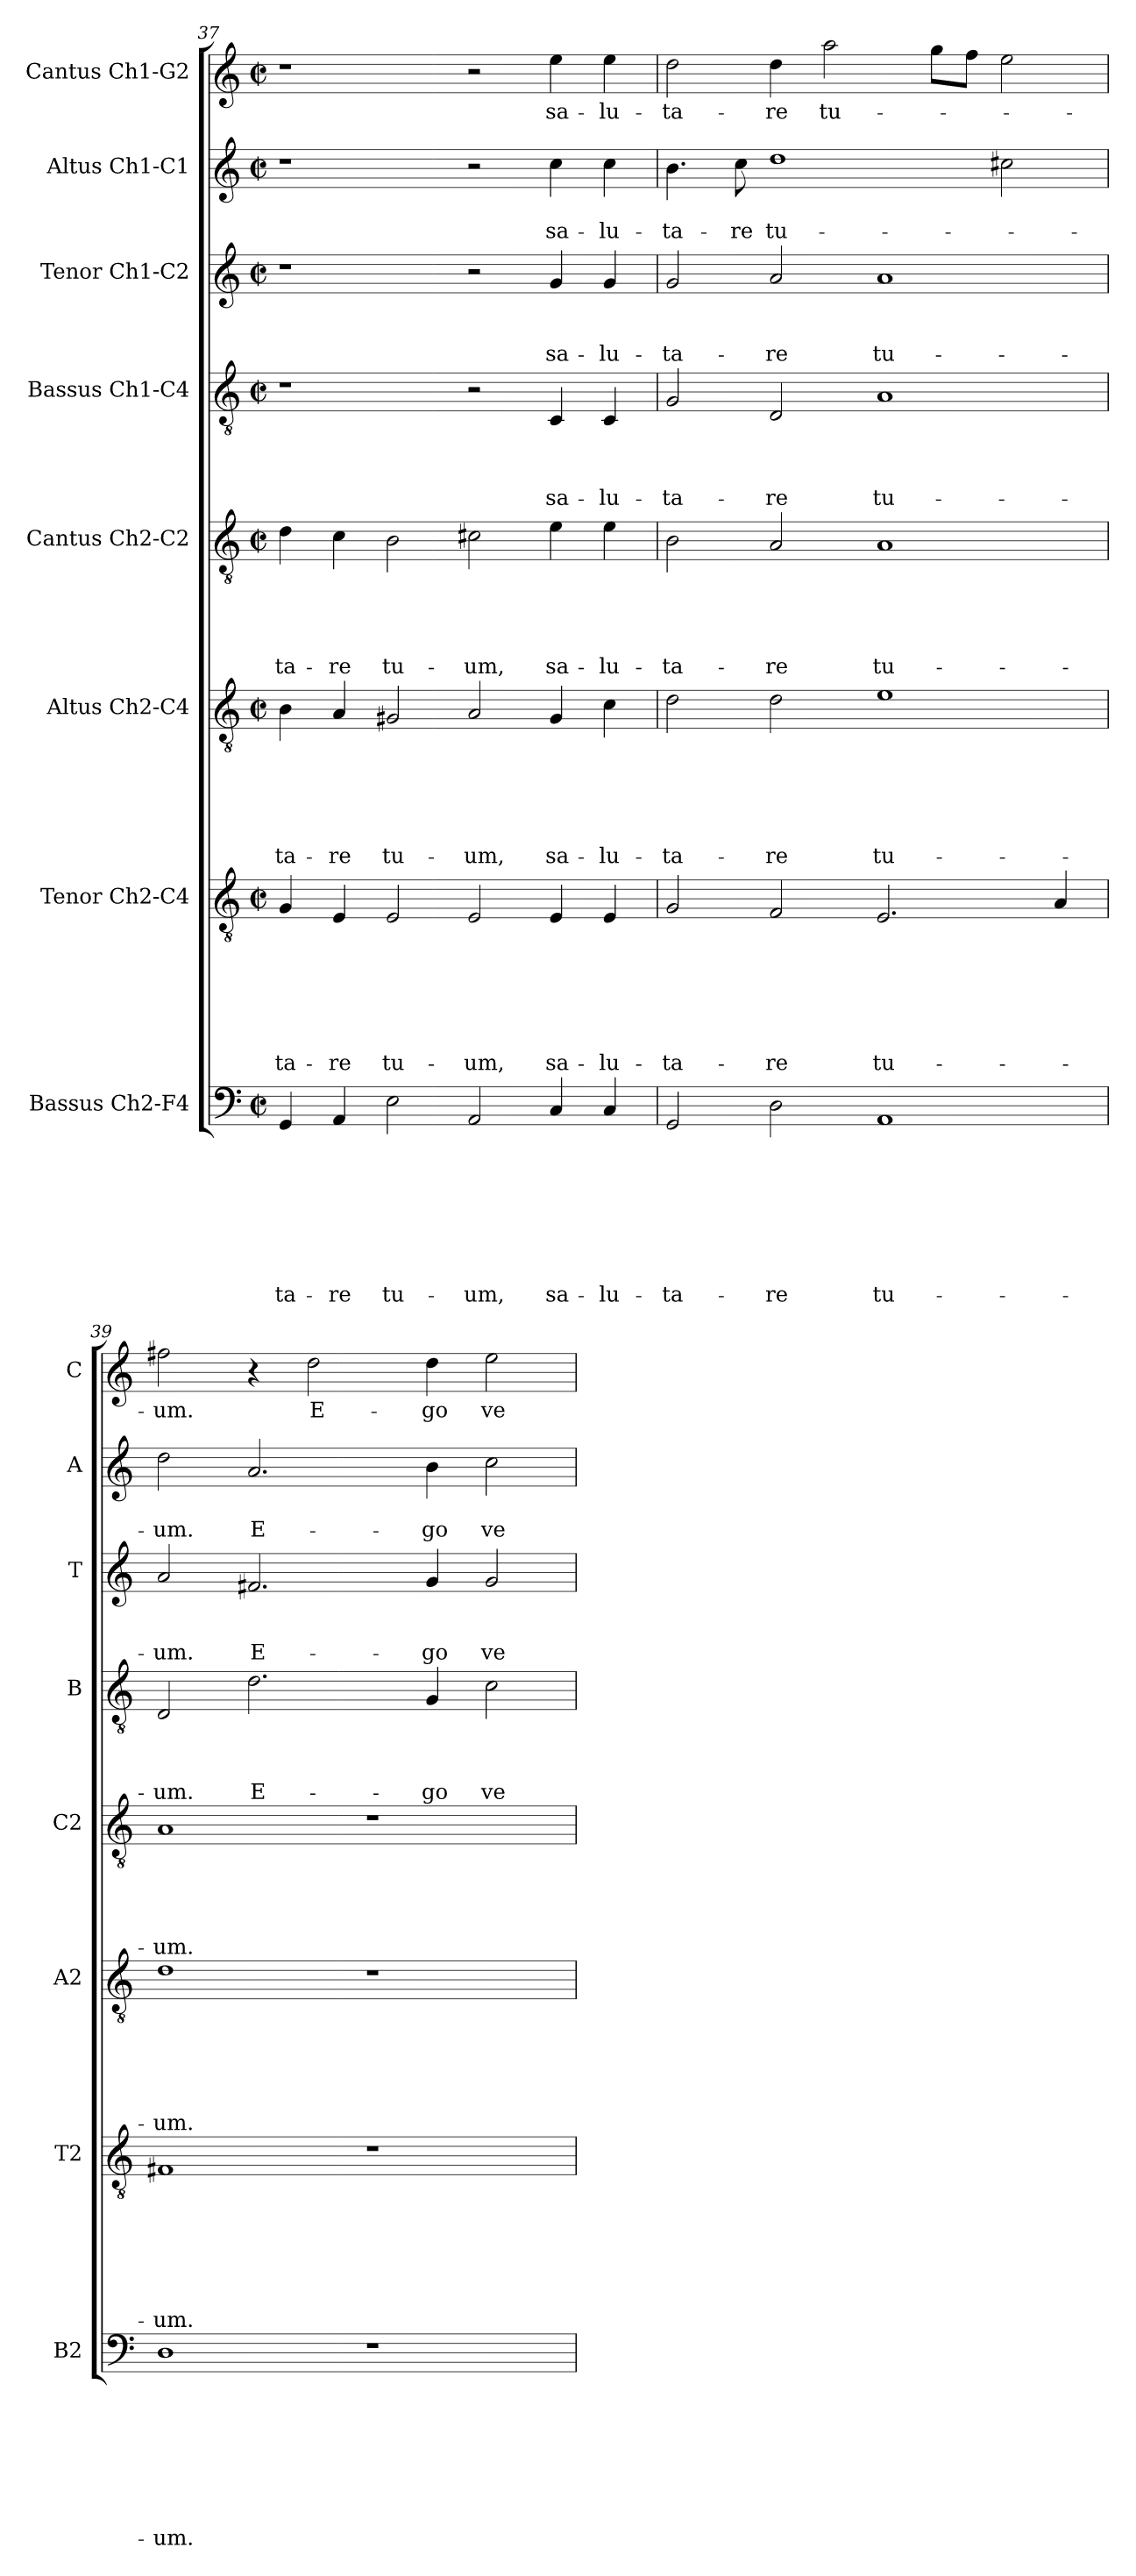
**kern	**text	**text	**text	**text	**text	**text	**text	**text	**kern	**text	**text	**text	**text	**text	**text	**text	**kern	**text	**text	**text	**text	**text	**text	**kern	**text	**text	**text	**text	**text	**kern	**text	**text	**text	**text	**kern	**text	**text	**text	**kern	**text	**text	**kern	**text
*part8	*part8	*part8	*part8	*part8	*part8	*part8	*part8	*part8	*part7	*part7	*part7	*part7	*part7	*part7	*part7	*part7	*part6	*part6	*part6	*part6	*part6	*part6	*part6	*part5	*part5	*part5	*part5	*part5	*part5	*part4	*part4	*part4	*part4	*part4	*part3	*part3	*part3	*part3	*part2	*part2	*part2	*part1	*part1
*staff8	*staff8	*staff8	*staff8	*staff8	*staff8	*staff8	*staff8	*staff8	*staff7	*staff7	*staff7	*staff7	*staff7	*staff7	*staff7	*staff7	*staff6	*staff6	*staff6	*staff6	*staff6	*staff6	*staff6	*staff5	*staff5	*staff5	*staff5	*staff5	*staff5	*staff4	*staff4	*staff4	*staff4	*staff4	*staff3	*staff3	*staff3	*staff3	*staff2	*staff2	*staff2	*staff1	*staff1
*I"Bassus Ch2-F4	*	*	*	*	*	*	*	*	*I"Tenor Ch2-C4	*	*	*	*	*	*	*	*I"Altus Ch2-C4	*	*	*	*	*	*	*I"Cantus Ch2-C2	*	*	*	*	*	*I"Bassus Ch1-C4	*	*	*	*	*I"Tenor Ch1-C2	*	*	*	*I"Altus Ch1-C1	*	*	*I"Cantus Ch1-G2	*
*I'B2	*	*	*	*	*	*	*	*	*I'T2	*	*	*	*	*	*	*	*I'A2	*	*	*	*	*	*	*I'C2	*	*	*	*	*	*I'B	*	*	*	*	*I'T	*	*	*	*I'A	*	*	*I'C	*
*clefF4	*	*	*	*	*	*	*	*	*clefGv2	*	*	*	*	*	*	*	*clefGv2	*	*	*	*	*	*	*clefGv2	*	*	*	*	*	*clefGv2	*	*	*	*	*clefG2	*	*	*	*clefG2	*	*	*clefG2	*
*k[]	*	*	*	*	*	*	*	*	*k[]	*	*	*	*	*	*	*	*k[]	*	*	*	*	*	*	*k[]	*	*	*	*	*	*k[]	*	*	*	*	*k[]	*	*	*	*k[]	*	*	*k[]	*
*C:	*	*	*	*	*	*	*	*	*C:	*	*	*	*	*	*	*	*C:	*	*	*	*	*	*	*C:	*	*	*	*	*	*C:	*	*	*	*	*C:	*	*	*	*C:	*	*	*C:	*
*M2/2	*	*	*	*	*	*	*	*	*M2/2	*	*	*	*	*	*	*	*M2/2	*	*	*	*	*	*	*M2/2	*	*	*	*	*	*M2/2	*	*	*	*	*M2/2	*	*	*	*M2/2	*	*	*M2/2	*
*met(c|)	*	*	*	*	*	*	*	*	*met(c|)	*	*	*	*	*	*	*	*met(c|)	*	*	*	*	*	*	*met(c|)	*	*	*	*	*	*met(c|)	*	*	*	*	*met(c|)	*	*	*	*met(c|)	*	*	*met(c|)	*
=37	=37	=37	=37	=37	=37	=37	=37	=37	=37	=37	=37	=37	=37	=37	=37	=37	=37	=37	=37	=37	=37	=37	=37	=37	=37	=37	=37	=37	=37	=37	=37	=37	=37	=37	=37	=37	=37	=37	=37	=37	=37	=37	=37
!	!	!	!	!	!	!	!	!LO:LY:b	!	!	!	!	!	!	!	!LO:LY:b	!	!	!	!	!	!	!LO:LY:b	!	!	!	!	!	!LO:LY:b	!	!	!	!	!	!	!	!	!	!	!	!	!	!
4GG/	.	.	.	.	.	.	.	-ta-	4G/	.	.	.	.	.	.	-ta-	4B\	.	.	.	.	.	-ta-	4d\	.	.	.	.	-ta-	1r	.	.	.	.	1r	.	.	.	1r	.	.	1r	.
!	!	!	!	!	!	!	!	!LO:LY:b	!	!	!	!	!	!	!	!LO:LY:b	!	!	!	!	!	!	!LO:LY:b	!	!	!	!	!	!LO:LY:b	!	!	!	!	!	!	!	!	!	!	!	!	!	!
4AA/	.	.	.	.	.	.	.	-re	4E/	.	.	.	.	.	.	-re	4A/	.	.	.	.	.	-re	4c\	.	.	.	.	-re	.	.	.	.	.	.	.	.	.	.	.	.	.	.
!	!	!	!	!	!	!	!	!LO:LY:b	!	!	!	!	!	!	!	!LO:LY:b	!	!	!	!	!	!	!LO:LY:b	!	!	!	!	!	!LO:LY:b	!	!	!	!	!	!	!	!	!	!	!	!	!	!
2E\	.	.	.	.	.	.	.	tu-	2E/	.	.	.	.	.	.	tu-	2G#X/	.	.	.	.	.	tu-	2B\	.	.	.	.	tu-	.	.	.	.	.	.	.	.	.	.	.	.	.	.
!	!	!	!	!	!	!	!	!LO:LY:b	!	!	!	!	!	!	!	!LO:LY:b	!	!	!	!	!	!	!LO:LY:b	!	!	!	!	!	!LO:LY:b	!	!	!	!	!	!	!	!	!	!	!	!	!	!
2AA/	.	.	.	.	.	.	.	-um,	2E/	.	.	.	.	.	.	-um,	2A/	.	.	.	.	.	-um,	2c#X\	.	.	.	.	-um,	2r	.	.	.	.	2r	.	.	.	2r	.	.	2r	.
!	!	!	!	!	!	!	!	!LO:LY:b	!	!	!	!	!	!	!	!LO:LY:b	!	!	!	!	!	!	!LO:LY:b	!	!	!	!	!	!LO:LY:b	!	!	!	!	!LO:LY:b	!	!	!	!LO:LY:b	!	!	!LO:LY:b	!	!LO:LY:b
4C/	.	.	.	.	.	.	.	sa-	4E/	.	.	.	.	.	.	sa-	4G#/	.	.	.	.	.	sa-	4e\	.	.	.	.	sa-	4C/	.	.	.	sa-	4g/	.	.	sa-	4cc\	.	sa-	4ee\	sa-
!	!	!	!	!	!	!	!	!LO:LY:b	!	!	!	!	!	!	!	!LO:LY:b	!	!	!	!	!	!	!LO:LY:b	!	!	!	!	!	!LO:LY:b	!	!	!	!	!LO:LY:b	!	!	!	!LO:LY:b	!	!	!LO:LY:b	!	!LO:LY:b
4C/	.	.	.	.	.	.	.	-lu-	4E/	.	.	.	.	.	.	-lu-	4c\	.	.	.	.	.	-lu-	4e\	.	.	.	.	-lu-	4C/	.	.	.	-lu-	4g/	.	.	-lu-	4cc\	.	-lu-	4ee\	-lu-
=38	=38	=38	=38	=38	=38	=38	=38	=38	=38	=38	=38	=38	=38	=38	=38	=38	=38	=38	=38	=38	=38	=38	=38	=38	=38	=38	=38	=38	=38	=38	=38	=38	=38	=38	=38	=38	=38	=38	=38	=38	=38	=38	=38
!	!	!	!	!	!	!	!	!LO:LY:b	!	!	!	!	!	!	!	!LO:LY:b	!	!	!	!	!	!	!LO:LY:b	!	!	!	!	!	!LO:LY:b	!	!	!	!	!LO:LY:b	!	!	!	!LO:LY:b	!	!	!LO:LY:b	!	!LO:LY:b
2GG/	.	.	.	.	.	.	.	-ta-	2G/	.	.	.	.	.	.	-ta-	2d\	.	.	.	.	.	-ta-	2B\	.	.	.	.	-ta-	2G/	.	.	.	-ta-	2g/	.	.	-ta-	4.b\	.	-ta-	2dd\	-ta-
!	!	!	!	!	!	!	!	!	!	!	!	!	!	!	!	!	!	!	!	!	!	!	!	!	!	!	!	!	!	!	!	!	!	!	!	!	!	!	!	!	!LO:LY:b	!	!
.	.	.	.	.	.	.	.	.	.	.	.	.	.	.	.	.	.	.	.	.	.	.	.	.	.	.	.	.	.	.	.	.	.	.	.	.	.	.	8cc\	.	-re	.	.
!	!	!	!	!	!	!	!	!LO:LY:b	!	!	!	!	!	!	!	!LO:LY:b	!	!	!	!	!	!	!LO:LY:b	!	!	!	!	!	!LO:LY:b	!	!	!	!	!LO:LY:b	!	!	!	!LO:LY:b	!	!	!LO:LY:b	!	!LO:LY:b
2D\	.	.	.	.	.	.	.	-re	2F/	.	.	.	.	.	.	-re	2d\	.	.	.	.	.	-re	2A/	.	.	.	.	-re	2D/	.	.	.	-re	2a/	.	.	-re	1dd	.	tu-	4dd\	-re
!	!	!	!	!	!	!	!	!	!	!	!	!	!	!	!	!	!	!	!	!	!	!	!	!	!	!	!	!	!	!	!	!	!	!	!	!	!	!	!	!	!	!	!LO:LY:b
.	.	.	.	.	.	.	.	.	.	.	.	.	.	.	.	.	.	.	.	.	.	.	.	.	.	.	.	.	.	.	.	.	.	.	.	.	.	.	.	.	.	2aa\	tu-
!	!	!	!	!	!	!	!	!LO:LY:b	!	!	!	!	!	!	!	!LO:LY:b	!	!	!	!	!	!	!LO:LY:b	!	!	!	!	!	!LO:LY:b	!	!	!	!	!LO:LY:b	!	!	!	!LO:LY:b	!	!	!	!	!
1AA	.	.	.	.	.	.	.	tu-	2.E/	.	.	.	.	.	.	tu-	1e	.	.	.	.	.	tu-	1A	.	.	.	.	tu-	1A	.	.	.	tu-	1a	.	.	tu-	.	.	.	.	.
.	.	.	.	.	.	.	.	.	.	.	.	.	.	.	.	.	.	.	.	.	.	.	.	.	.	.	.	.	.	.	.	.	.	.	.	.	.	.	.	.	.	8gg\L	.
.	.	.	.	.	.	.	.	.	.	.	.	.	.	.	.	.	.	.	.	.	.	.	.	.	.	.	.	.	.	.	.	.	.	.	.	.	.	.	.	.	.	8ff\J	.
.	.	.	.	.	.	.	.	.	.	.	.	.	.	.	.	.	.	.	.	.	.	.	.	.	.	.	.	.	.	.	.	.	.	.	.	.	.	.	2cc#X\	.	.	2ee\	.
.	.	.	.	.	.	.	.	.	4A/	.	.	.	.	.	.	.	.	.	.	.	.	.	.	.	.	.	.	.	.	.	.	.	.	.	.	.	.	.	.	.	.	.	.
!!LO:LB:g=z
=39	=39	=39	=39	=39	=39	=39	=39	=39	=39	=39	=39	=39	=39	=39	=39	=39	=39	=39	=39	=39	=39	=39	=39	=39	=39	=39	=39	=39	=39	=39	=39	=39	=39	=39	=39	=39	=39	=39	=39	=39	=39	=39	=39
!	!	!	!	!	!	!	!	!LO:LY:b	!	!	!	!	!	!	!	!LO:LY:b	!	!	!	!	!	!	!LO:LY:b	!	!	!	!	!	!LO:LY:b	!	!	!	!	!LO:LY:b	!	!	!	!LO:LY:b	!	!	!LO:LY:b	!	!LO:LY:b
1D	.	.	.	.	.	.	.	-um.	1F#X	.	.	.	.	.	.	-um.	1d	.	.	.	.	.	-um.	1A	.	.	.	.	-um.	2D/	.	.	.	-um.	2a/	.	.	-um.	2dd\	.	-um.	2ff#X\	-um.
!	!	!	!	!	!	!	!	!	!	!	!	!	!	!	!	!	!	!	!	!	!	!	!	!	!	!	!	!	!	!	!	!	!	!LO:LY:b	!	!	!	!LO:LY:b	!	!	!LO:LY:b	!	!
.	.	.	.	.	.	.	.	.	.	.	.	.	.	.	.	.	.	.	.	.	.	.	.	.	.	.	.	.	.	2.d\	.	.	.	E-	2.f#X/	.	.	E-	2.a/	.	E-	4r	.
!	!	!	!	!	!	!	!	!	!	!	!	!	!	!	!	!	!	!	!	!	!	!	!	!	!	!	!	!	!	!	!	!	!	!	!	!	!	!	!	!	!	!	!LO:LY:b
.	.	.	.	.	.	.	.	.	.	.	.	.	.	.	.	.	.	.	.	.	.	.	.	.	.	.	.	.	.	.	.	.	.	.	.	.	.	.	.	.	.	2dd\	E-
1r	.	.	.	.	.	.	.	.	1r	.	.	.	.	.	.	.	1r	.	.	.	.	.	.	1r	.	.	.	.	.	.	.	.	.	.	.	.	.	.	.	.	.	.	.
!	!	!	!	!	!	!	!	!	!	!	!	!	!	!	!	!	!	!	!	!	!	!	!	!	!	!	!	!	!	!	!	!	!	!LO:LY:b	!	!	!	!LO:LY:b	!	!	!LO:LY:b	!	!LO:LY:b
.	.	.	.	.	.	.	.	.	.	.	.	.	.	.	.	.	.	.	.	.	.	.	.	.	.	.	.	.	.	4G/	.	.	.	-go	4g/	.	.	-go	4b\	.	-go	4dd\	-go
!	!	!	!	!	!	!	!	!	!	!	!	!	!	!	!	!	!	!	!	!	!	!	!	!	!	!	!	!	!	!	!	!	!	!LO:LY:b	!	!	!	!LO:LY:b	!	!	!LO:LY:b	!	!LO:LY:b
.	.	.	.	.	.	.	.	.	.	.	.	.	.	.	.	.	.	.	.	.	.	.	.	.	.	.	.	.	.	2c\	.	.	.	ve-	2g/	.	.	ve-	2cc\	.	ve-	2ee\	ve-
=	=	=	=	=	=	=	=	=	=	=	=	=	=	=	=	=	=	=	=	=	=	=	=	=	=	=	=	=	=	=	=	=	=	=	=	=	=	=	=	=	=	=	=
*-	*-	*-	*-	*-	*-	*-	*-	*-	*-	*-	*-	*-	*-	*-	*-	*-	*-	*-	*-	*-	*-	*-	*-	*-	*-	*-	*-	*-	*-	*-	*-	*-	*-	*-	*-	*-	*-	*-	*-	*-	*-	*-	*-
